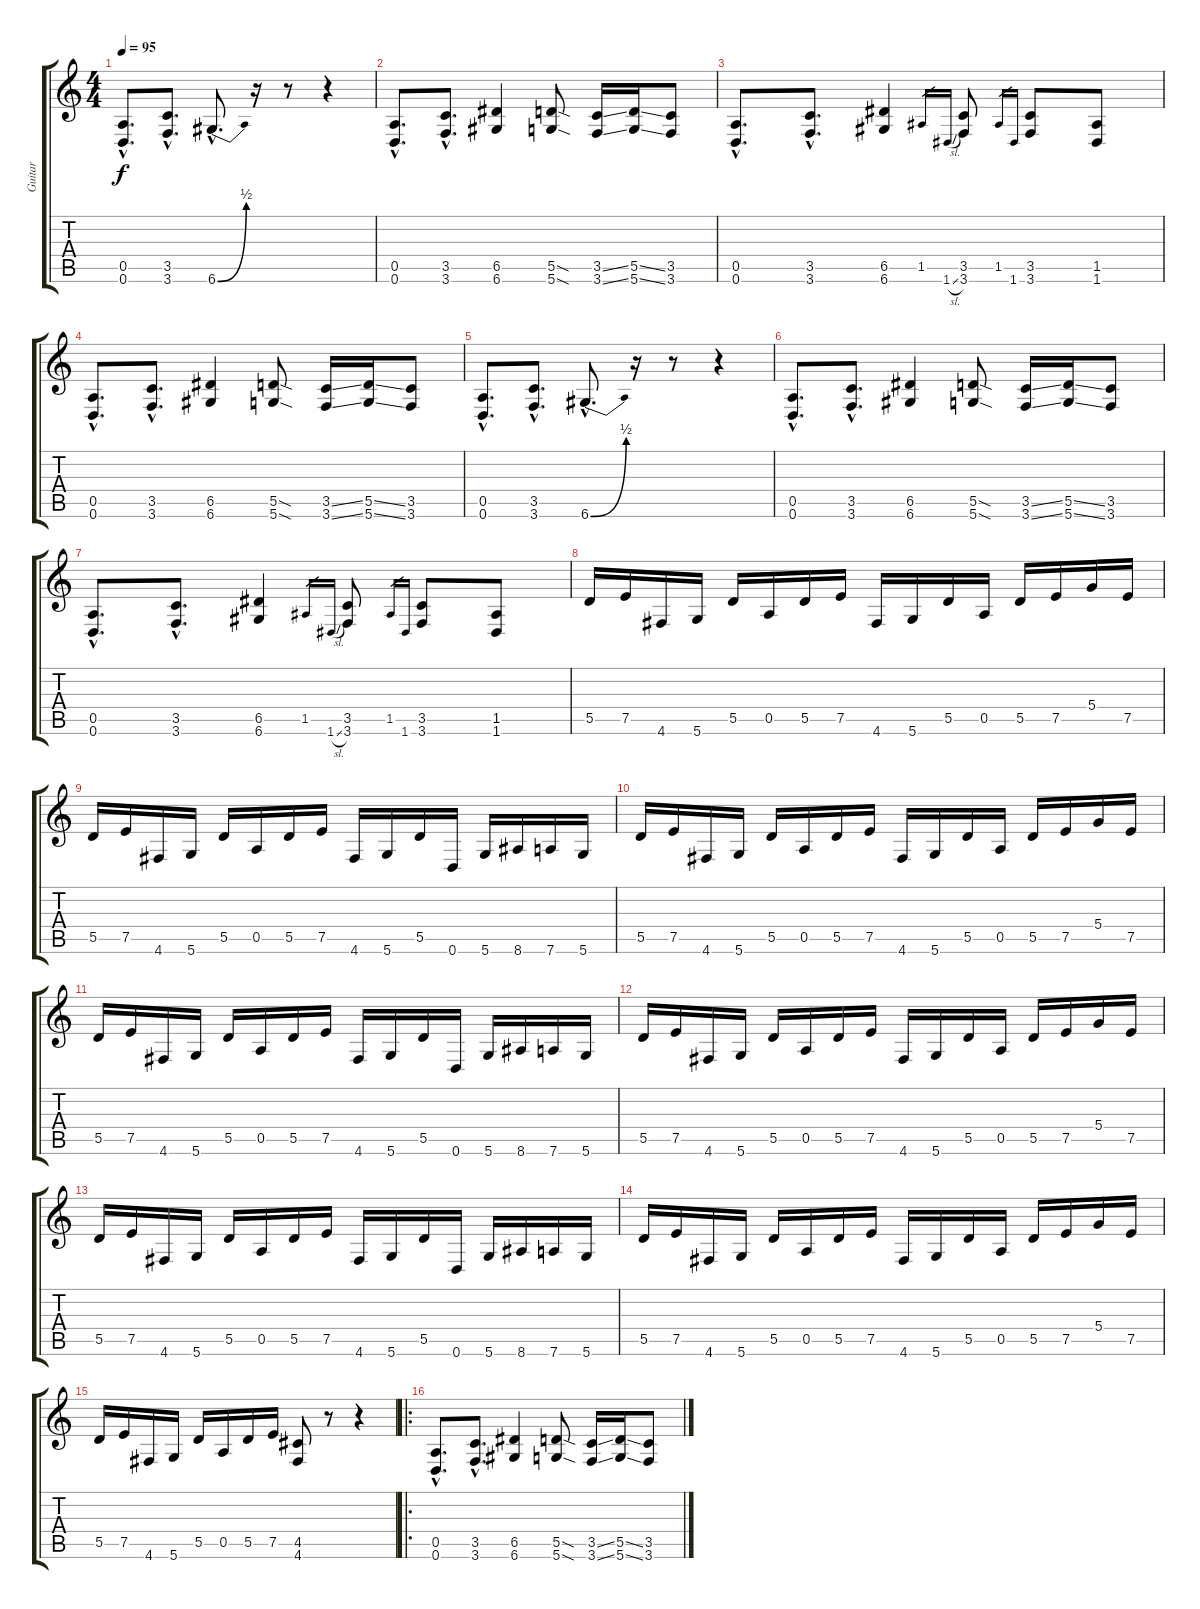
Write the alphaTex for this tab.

\track ("Guitar" "Guitar") {instrument distortionguitar}
\staff {score tabs}
\tuning (E4 B3 G3 D3 A2 D2) {hide}
\ts (4 4)
\tempo 95
\clef g2
\ks c
(0.5{hac} 0.6{hac}).8{d dy f} (3.5{hac} 3.6{hac}).8{d} 6.6{be (bend 0 0 60 2) hac}.8{d} r.16 r.8 r.4 |
(0.5{hac} 0.6{hac}).8{d} (3.5{hac} 3.6{hac}).8{d} (6.5 6.6).4 (5.5{sod} 5.6{sod}).8 (3.5{ss} 3.6{ss}).16 (5.5{ss} 5.6{ss}).16 (3.5 3.6).8 |
(0.5{hac} 0.6{hac}).8{d} (3.5{hac} 3.6{hac}).8{d} (6.5 6.6).4 1.5.16{gr} 1.6{sl}.16{gr} (3.5 3.6).8 1.5.16{gr} 1.6.16{gr} (3.5 3.6).8 (1.5 1.6).8 |
(0.5{hac} 0.6{hac}).8{d} (3.5{hac} 3.6{hac}).8{d} (6.5 6.6).4 (5.5{sod} 5.6{sod}).8 (3.5{ss} 3.6{ss}).16 (5.5{ss} 5.6{ss}).16 (3.5 3.6).8 |
(0.5{hac} 0.6{hac}).8{d} (3.5{hac} 3.6{hac}).8{d} 6.6{be (bend 0 0 60 2) hac}.8{d} r.16 r.8 r.4 |
(0.5{hac} 0.6{hac}).8{d} (3.5{hac} 3.6{hac}).8{d} (6.5 6.6).4 (5.5{sod} 5.6{sod}).8 (3.5{ss} 3.6{ss}).16 (5.5{ss} 5.6{ss}).16 (3.5 3.6).8 |
(0.5{hac} 0.6{hac}).8{d} (3.5{hac} 3.6{hac}).8{d} (6.5 6.6).4 1.5.16{gr} 1.6{sl}.16{gr} (3.5 3.6).8 1.5.16{gr} 1.6.16{gr} (3.5 3.6).8 (1.5 1.6).8 |
5.5.16 7.5.16 4.6.16 5.6.16 5.5.16 0.5.16 5.5.16 7.5.16 4.6.16 5.6.16 5.5.16 0.5.16 5.5.16 7.5.16 5.4.16 7.5.16 |
5.5.16 7.5.16 4.6.16 5.6.16 5.5.16 0.5.16 5.5.16 7.5.16 4.6.16 5.6.16 5.5.16 0.6.16 5.6.16 8.6.16 7.6.16 5.6.16 |
5.5.16 7.5.16 4.6.16 5.6.16 5.5.16 0.5.16 5.5.16 7.5.16 4.6.16 5.6.16 5.5.16 0.5.16 5.5.16 7.5.16 5.4.16 7.5.16 |
5.5.16 7.5.16 4.6.16 5.6.16 5.5.16 0.5.16 5.5.16 7.5.16 4.6.16 5.6.16 5.5.16 0.6.16 5.6.16 8.6.16 7.6.16 5.6.16 |
5.5.16 7.5.16 4.6.16 5.6.16 5.5.16 0.5.16 5.5.16 7.5.16 4.6.16 5.6.16 5.5.16 0.5.16 5.5.16 7.5.16 5.4.16 7.5.16 |
5.5.16 7.5.16 4.6.16 5.6.16 5.5.16 0.5.16 5.5.16 7.5.16 4.6.16 5.6.16 5.5.16 0.6.16 5.6.16 8.6.16 7.6.16 5.6.16 |
5.5.16 7.5.16 4.6.16 5.6.16 5.5.16 0.5.16 5.5.16 7.5.16 4.6.16 5.6.16 5.5.16 0.5.16 5.5.16 7.5.16 5.4.16 7.5.16 |
5.5.16 7.5.16 4.6.16 5.6.16 5.5.16 0.5.16 5.5.16 7.5.16 (4.5 4.6).8 r.8 r.4 |
\ro
(0.5{hac} 0.6{hac}).8{d} (3.5{hac} 3.6{hac}).8{d} (6.5 6.6).4 (5.5{sod} 5.6{sod}).8 (3.5{ss} 3.6{ss}).16 (5.5{ss} 5.6{ss}).16 (3.5 3.6).8
